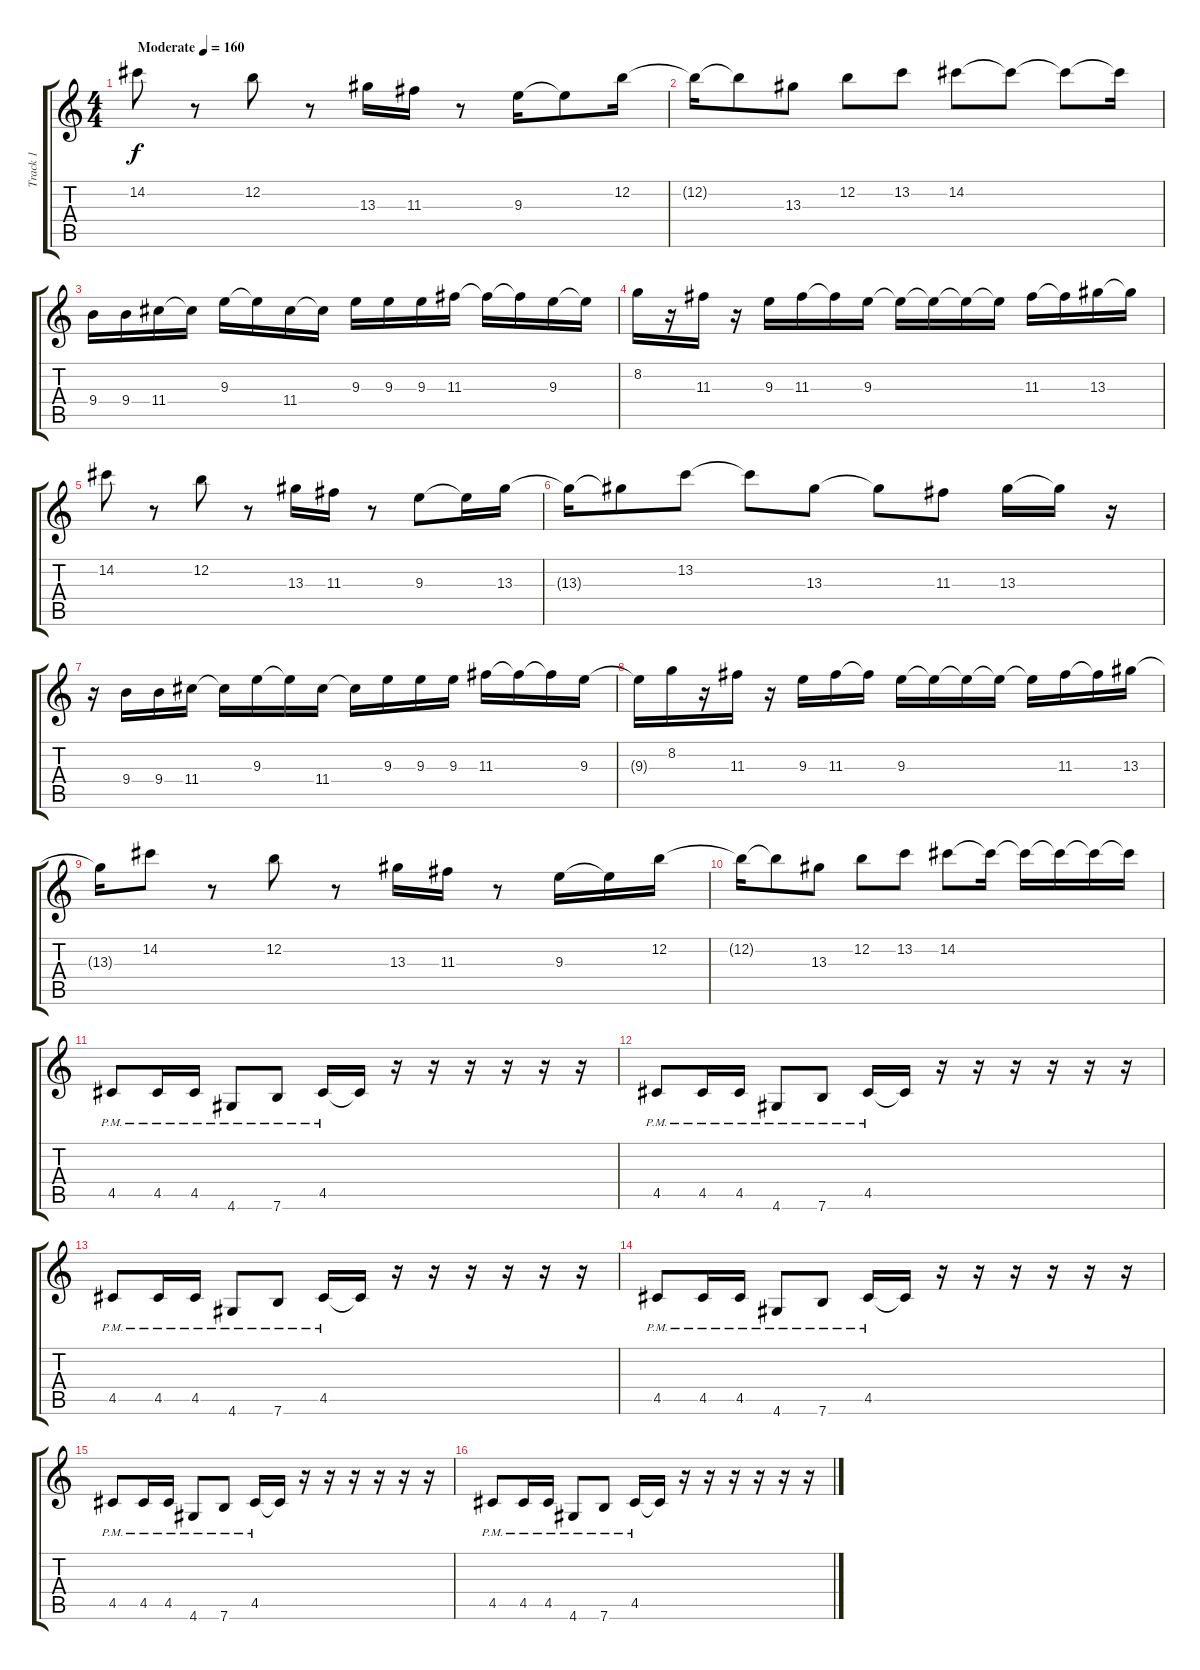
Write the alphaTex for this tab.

\track ("Track 1" "Track 1") {instrument distortionguitar}
\staff {score tabs}
\tuning (E4 B3 G3 D3 A2 E2) {hide}
\ts (4 4)
\tempo (160 "Moderate")
\clef g2
\ks c
14.2.8{dy f instrument distortionguitar} r.8 12.2.8 r.8 13.3.16 11.3.16 r.8 9.3.16 9.3{t}.8 12.2.16 |
12.2{t}.16 12.2{t}.8 13.3.8 12.2.8 13.2.8 14.2.8 14.2{t}.8 14.2{t}.8 14.2{t}.16 |
9.4.16 9.4.16 11.4.16 11.4{t}.16 9.3.16 9.3{t}.16 11.4.16 11.4{t}.16 9.3.16 9.3.16 9.3.16 11.3.16 11.3{t}.16 11.3{t}.16 9.3.16 9.3{t}.16 |
8.2.16 r.16 11.3.16 r.16 9.3.16 11.3.16 11.3{t}.16 9.3.16 9.3{t}.16 9.3{t}.16 9.3{t}.16 9.3{t}.16 11.3.16 11.3{t}.16 13.3.16 13.3{t}.16 |
14.2.8 r.8 12.2.8 r.8 13.3.16 11.3.16 r.8 9.3.8 9.3{t}.16 13.3.16 |
13.3{t}.16 13.3{t}.8 13.2.8 13.2{t}.8 13.3.8 13.3{t}.8 11.3.8 13.3.16 13.3{t}.16 r.16 |
r.16 9.4.16 9.4.16 11.4.16 11.4{t}.16 9.3.16 9.3{t}.16 11.4.16 11.4{t}.16 9.3.16 9.3.16 9.3.16 11.3.16 11.3{t}.16 11.3{t}.16 9.3.16 |
9.3{t}.16 8.2.16 r.16 11.3.16 r.16 9.3.16 11.3.16 11.3{t}.16 9.3.16 9.3{t}.16 9.3{t}.16 9.3{t}.16 9.3{t}.16 11.3.16 11.3{t}.16 13.3.16 |
13.3{t}.16 14.2.8 r.8 12.2.8 r.8 13.3.16 11.3.16 r.8 9.3.16 9.3{t}.16 12.2.16 |
12.2{t}.16 12.2{t}.8 13.3.8 12.2.8 13.2.8 14.2.8 14.2{t}.16 14.2{t}.16 14.2{t}.16 14.2{t}.16 14.2{t}.16 |
4.5{pm}.8 4.5{pm}.16 4.5{pm}.16 4.6{pm}.8 7.6{pm}.8 4.5{pm}.16 4.5{t}.16 r.16 r.16 r.16 r.16 r.16 r.16 |
4.5{pm}.8 4.5{pm}.16 4.5{pm}.16 4.6{pm}.8 7.6{pm}.8 4.5{pm}.16 4.5{t}.16 r.16 r.16 r.16 r.16 r.16 r.16 |
4.5{pm}.8 4.5{pm}.16 4.5{pm}.16 4.6{pm}.8 7.6{pm}.8 4.5{pm}.16 4.5{t}.16 r.16 r.16 r.16 r.16 r.16 r.16 |
4.5{pm}.8 4.5{pm}.16 4.5{pm}.16 4.6{pm}.8 7.6{pm}.8 4.5{pm}.16 4.5{t}.16 r.16 r.16 r.16 r.16 r.16 r.16 |
4.5{pm}.8 4.5{pm}.16 4.5{pm}.16 4.6{pm}.8 7.6{pm}.8 4.5{pm}.16 4.5{t}.16 r.16 r.16 r.16 r.16 r.16 r.16 |
4.5{pm}.8 4.5{pm}.16 4.5{pm}.16 4.6{pm}.8 7.6{pm}.8 4.5{pm}.16 4.5{t}.16 r.16 r.16 r.16 r.16 r.16 r.16
